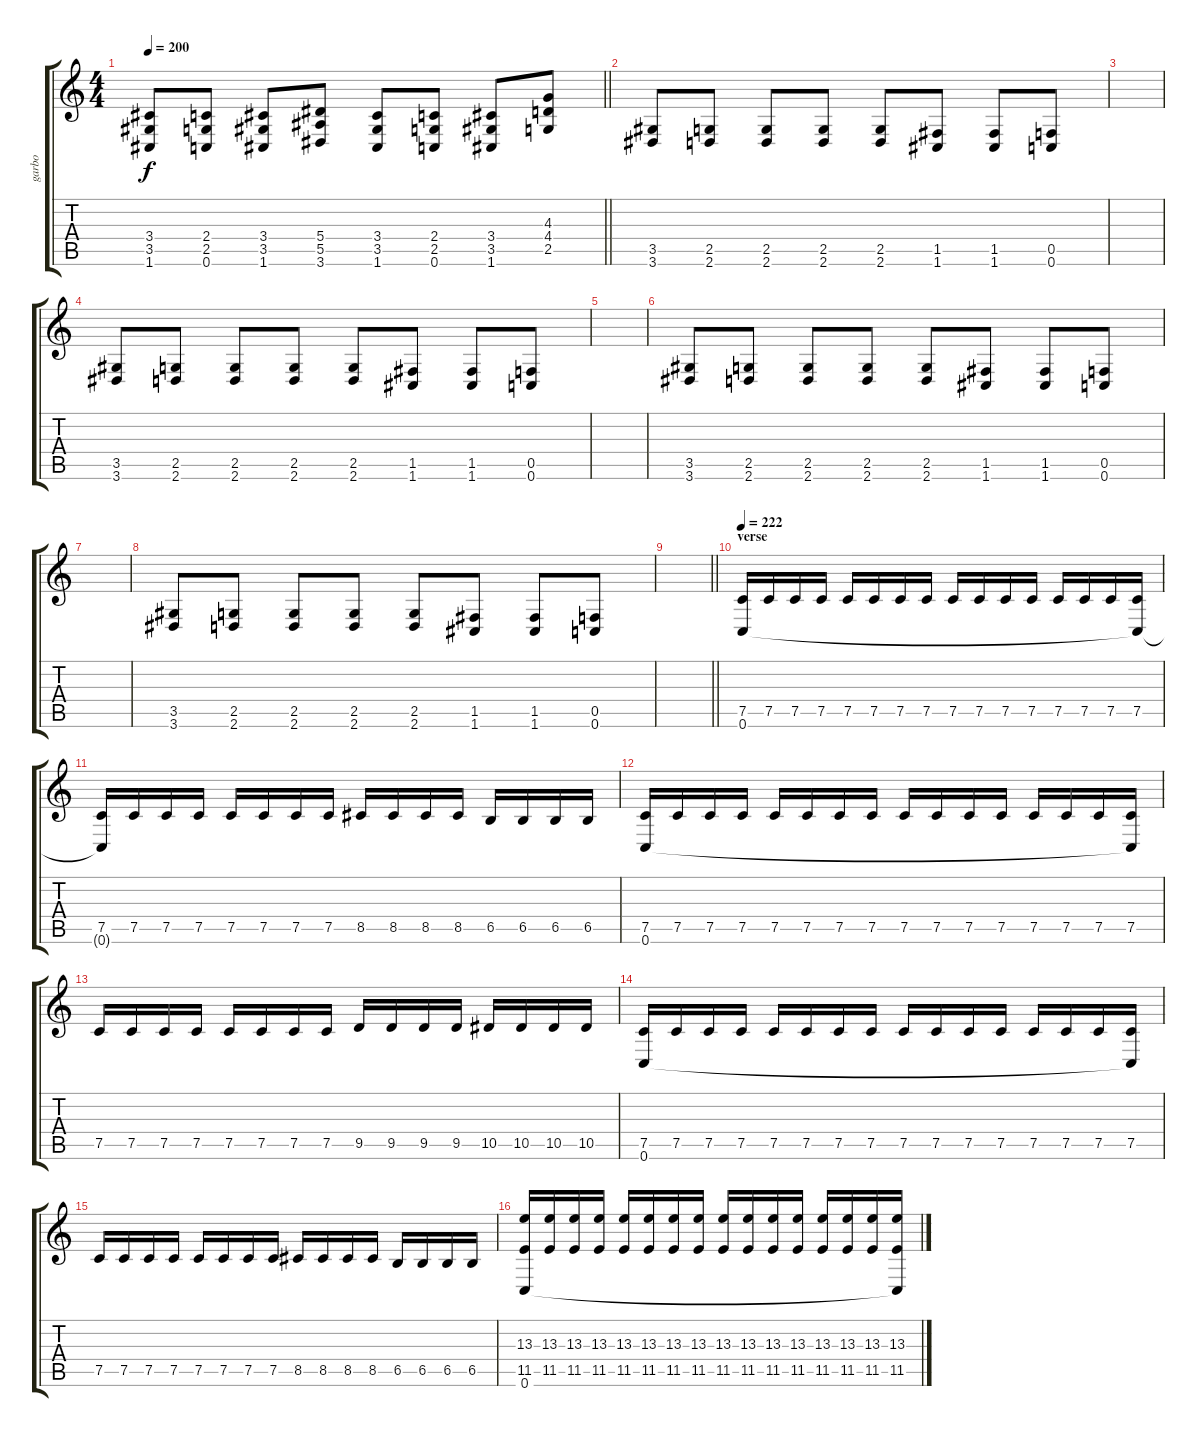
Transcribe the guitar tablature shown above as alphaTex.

\track ("garbo" "garbo") {instrument overdrivenguitar}
\staff {score tabs}
\tuning (C4 G3 Eb3 Bb2 F2 C2) {hide}
\ts (4 4)
\tempo 200
\clef g2
\barLineRight lightlight
\ks c
(3.4 3.5 1.6).8{dy f} (2.4 2.5 0.6).8 (3.4 3.5 1.6).8 (5.4 5.5 3.6).8 (3.4 3.5 1.6).8 (2.4 2.5 0.6).8 (3.4 3.5 1.6).8 (4.3 4.4 2.5).8 |
(3.5 3.6).8 (2.5 2.6).8 (2.5 2.6).8 (2.5 2.6).8 (2.5 2.6).8 (1.5 1.6).8 (1.5 1.6).8 (0.5 0.6).8 |
|
(3.5 3.6).8 (2.5 2.6).8 (2.5 2.6).8 (2.5 2.6).8 (2.5 2.6).8 (1.5 1.6).8 (1.5 1.6).8 (0.5 0.6).8 |
|
(3.5 3.6).8 (2.5 2.6).8 (2.5 2.6).8 (2.5 2.6).8 (2.5 2.6).8 (1.5 1.6).8 (1.5 1.6).8 (0.5 0.6).8 |
|
(3.5 3.6).8 (2.5 2.6).8 (2.5 2.6).8 (2.5 2.6).8 (2.5 2.6).8 (1.5 1.6).8 (1.5 1.6).8 (0.5 0.6).8 |
\barLineRight lightlight
|
\section ("" "verse")
\tempo 222
(7.5 0.6).16 7.5.16 7.5.16 7.5.16 7.5.16 7.5.16 7.5.16 7.5.16 7.5.16 7.5.16 7.5.16 7.5.16 7.5.16 7.5.16 7.5.16 (7.5 0.6{t}).16 |
(7.5 0.6{t}).16 7.5.16 7.5.16 7.5.16 7.5.16 7.5.16 7.5.16 7.5.16 8.5.16 8.5.16 8.5.16 8.5.16 6.5.16 6.5.16 6.5.16 6.5.16 |
(7.5 0.6).16 7.5.16 7.5.16 7.5.16 7.5.16 7.5.16 7.5.16 7.5.16 7.5.16 7.5.16 7.5.16 7.5.16 7.5.16 7.5.16 7.5.16 (7.5 0.6{t}).16 |
7.5.16 7.5.16 7.5.16 7.5.16 7.5.16 7.5.16 7.5.16 7.5.16 9.5.16 9.5.16 9.5.16 9.5.16 10.5.16 10.5.16 10.5.16 10.5.16 |
(7.5 0.6).16 7.5.16 7.5.16 7.5.16 7.5.16 7.5.16 7.5.16 7.5.16 7.5.16 7.5.16 7.5.16 7.5.16 7.5.16 7.5.16 7.5.16 (7.5 0.6{t}).16 |
7.5.16 7.5.16 7.5.16 7.5.16 7.5.16 7.5.16 7.5.16 7.5.16 8.5.16 8.5.16 8.5.16 8.5.16 6.5.16 6.5.16 6.5.16 6.5.16 |
(13.3 11.5 0.6).16 (13.3 11.5).16 (13.3 11.5).16 (13.3 11.5).16 (13.3 11.5).16 (13.3 11.5).16 (13.3 11.5).16 (13.3 11.5).16 (13.3 11.5).16 (13.3 11.5).16 (13.3 11.5).16 (13.3 11.5).16 (13.3 11.5).16 (13.3 11.5).16 (13.3 11.5).16 (13.3 11.5 0.6{t}).16
